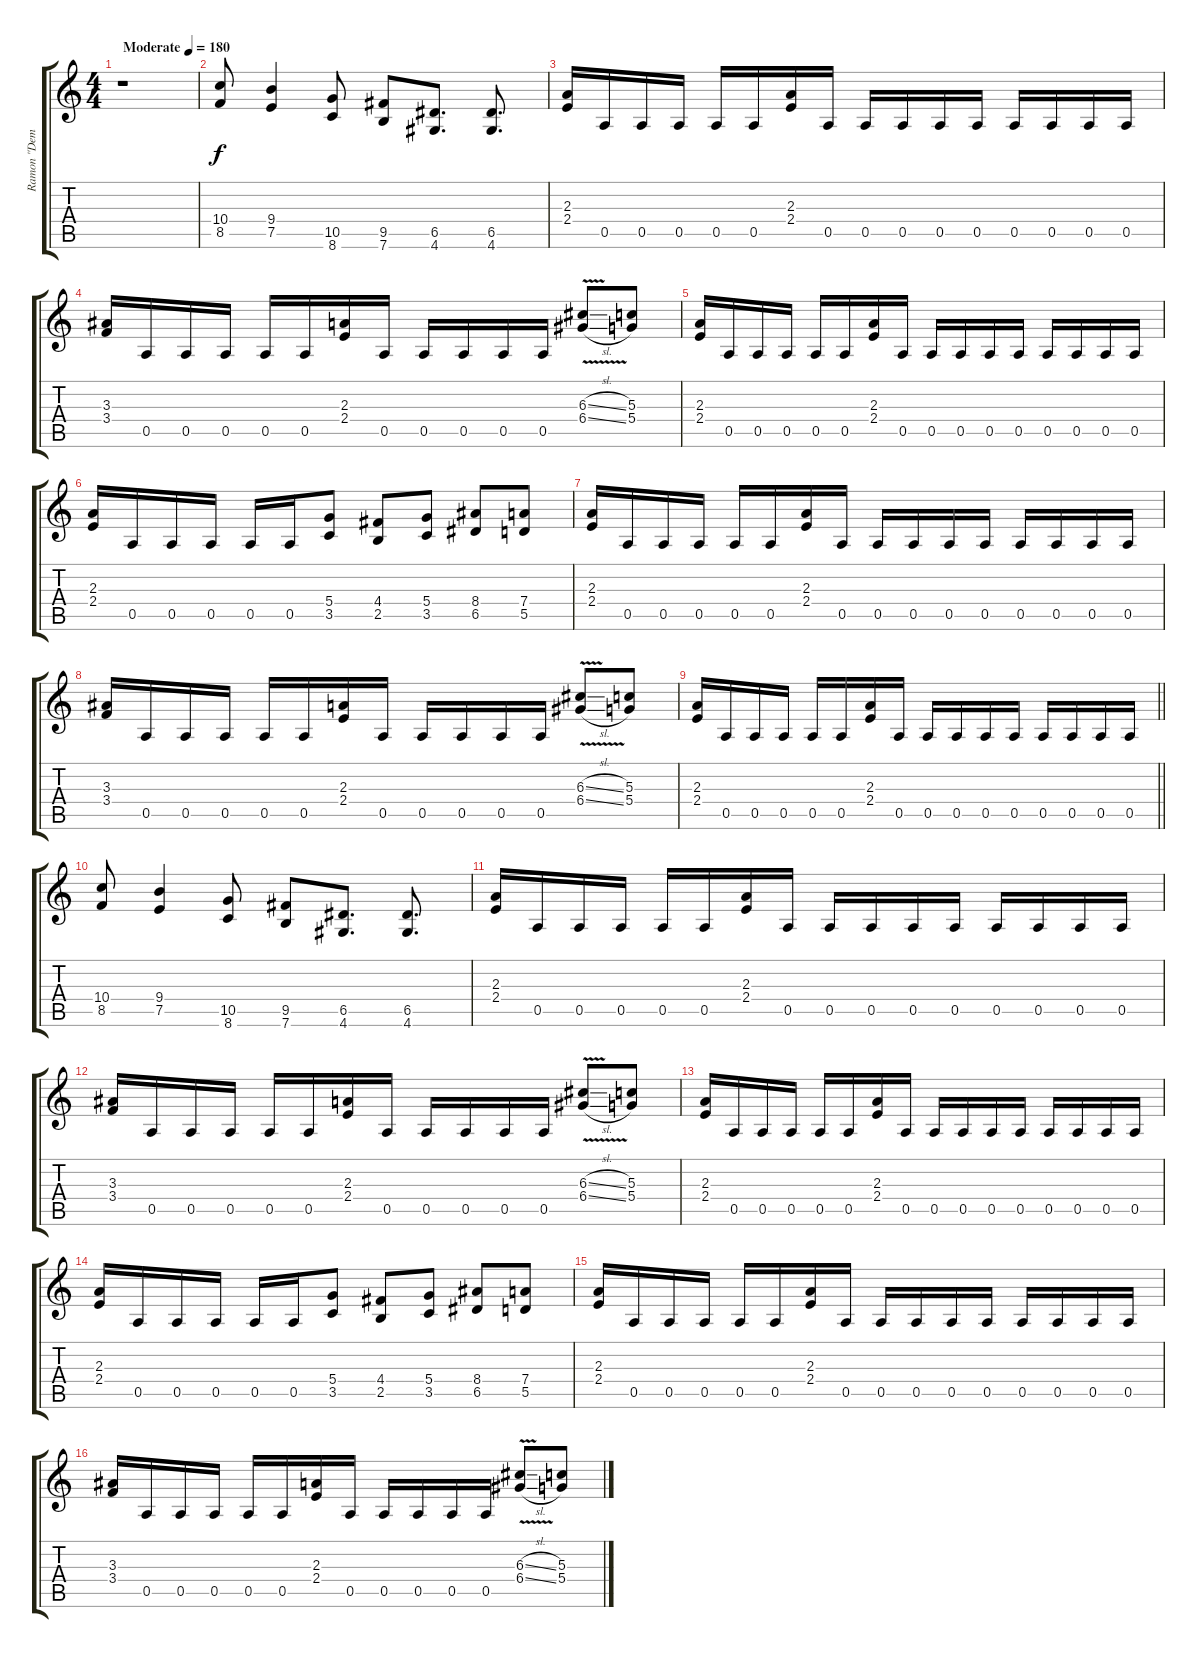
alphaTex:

\track ("Ramon \"Demian\" Espejo" "Ramon \"Dem") {instrument distortionguitar}
\staff {score tabs}
\tuning (E4 B3 G3 D3 A2 E2) {hide}
\ts (4 4)
\tempo (180 "Moderate")
\clef g2
\ks c
r.1{dy f instrument distortionguitar} |
(10.4 8.5).8 (9.4 7.5).4 (10.5 8.6).8 (9.5 7.6).8 (6.5 4.6).8{d} (6.5 4.6).8{d} |
(2.3 2.4).16 0.5.16 0.5.16 0.5.16 0.5.16 0.5.16 (2.3 2.4).16 0.5.16 0.5.16 0.5.16 0.5.16 0.5.16 0.5.16 0.5.16 0.5.16 0.5.16 |
(3.3 3.4).16 0.5.16 0.5.16 0.5.16 0.5.16 0.5.16 (2.3 2.4).16 0.5.16 0.5.16 0.5.16 0.5.16 0.5.16 (6.3{v sl} 6.4{v sl}).8 (5.3 5.4).8 |
(2.3 2.4).16 0.5.16 0.5.16 0.5.16 0.5.16 0.5.16 (2.3 2.4).16 0.5.16 0.5.16 0.5.16 0.5.16 0.5.16 0.5.16 0.5.16 0.5.16 0.5.16 |
(2.3 2.4).16 0.5.16 0.5.16 0.5.16 0.5.16 0.5.16 (5.4 3.5).8 (4.4 2.5).8 (5.4 3.5).8 (8.4 6.5).8 (7.4 5.5).8 |
(2.3 2.4).16 0.5.16 0.5.16 0.5.16 0.5.16 0.5.16 (2.3 2.4).16 0.5.16 0.5.16 0.5.16 0.5.16 0.5.16 0.5.16 0.5.16 0.5.16 0.5.16 |
(3.3 3.4).16 0.5.16 0.5.16 0.5.16 0.5.16 0.5.16 (2.3 2.4).16 0.5.16 0.5.16 0.5.16 0.5.16 0.5.16 (6.3{v sl} 6.4{v sl}).8 (5.3 5.4).8 |
\barLineRight lightlight
(2.3 2.4).16 0.5.16 0.5.16 0.5.16 0.5.16 0.5.16 (2.3 2.4).16 0.5.16 0.5.16 0.5.16 0.5.16 0.5.16 0.5.16 0.5.16 0.5.16 0.5.16 |
(10.4 8.5).8 (9.4 7.5).4 (10.5 8.6).8 (9.5 7.6).8 (6.5 4.6).8{d} (6.5 4.6).8{d} |
(2.3 2.4).16 0.5.16 0.5.16 0.5.16 0.5.16 0.5.16 (2.3 2.4).16 0.5.16 0.5.16 0.5.16 0.5.16 0.5.16 0.5.16 0.5.16 0.5.16 0.5.16 |
(3.3 3.4).16 0.5.16 0.5.16 0.5.16 0.5.16 0.5.16 (2.3 2.4).16 0.5.16 0.5.16 0.5.16 0.5.16 0.5.16 (6.3{v sl} 6.4{v sl}).8 (5.3 5.4).8 |
(2.3 2.4).16 0.5.16 0.5.16 0.5.16 0.5.16 0.5.16 (2.3 2.4).16 0.5.16 0.5.16 0.5.16 0.5.16 0.5.16 0.5.16 0.5.16 0.5.16 0.5.16 |
(2.3 2.4).16 0.5.16 0.5.16 0.5.16 0.5.16 0.5.16 (5.4 3.5).8 (4.4 2.5).8 (5.4 3.5).8 (8.4 6.5).8 (7.4 5.5).8 |
(2.3 2.4).16 0.5.16 0.5.16 0.5.16 0.5.16 0.5.16 (2.3 2.4).16 0.5.16 0.5.16 0.5.16 0.5.16 0.5.16 0.5.16 0.5.16 0.5.16 0.5.16 |
(3.3 3.4).16 0.5.16 0.5.16 0.5.16 0.5.16 0.5.16 (2.3 2.4).16 0.5.16 0.5.16 0.5.16 0.5.16 0.5.16 (6.3{v sl} 6.4{v sl}).8 (5.3 5.4).8
